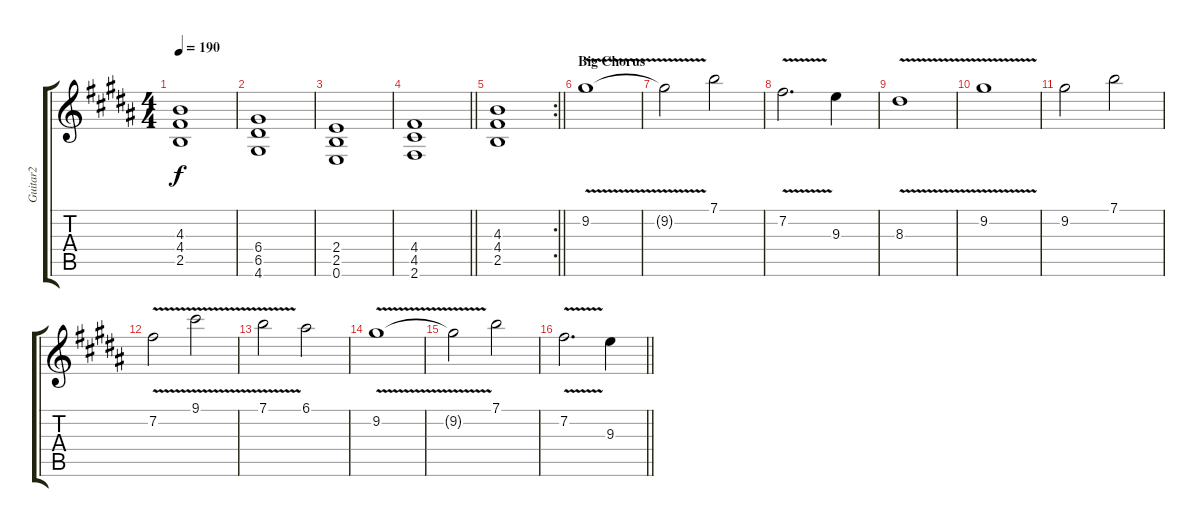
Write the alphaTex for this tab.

\track ("Guitar2" "Guitar2") {instrument distortionguitar}
\staff {score tabs}
\tuning (E4 B3 G3 D3 A2 E2) {hide}
\ts (4 4)
\tempo 190
\clef g2
\ks b
(4.3 4.4 2.5).1{dy f} |
(6.4 6.5 4.6).1 |
(2.4 2.5 0.6).1 |
\barLineRight lightlight
(4.4 4.5 2.6).1 |
\rc 2
\barLineRight lightlight
(4.3 4.4 2.5).1 |
\section ("" "Big Chorus")
9.2{v}.1 |
9.2{t}.2 7.1.2 |
7.2{v}.2{d} 9.3.4 |
8.3{v}.1 |
9.2{v}.1 |
9.2.2 7.1.2 |
7.2{v}.2 9.1{v}.2 |
7.1{v}.2 6.1.2 |
9.2{v}.1 |
9.2{t}.2 7.1.2 |
\barLineRight lightlight
7.2{v}.2{d} 9.3.4
